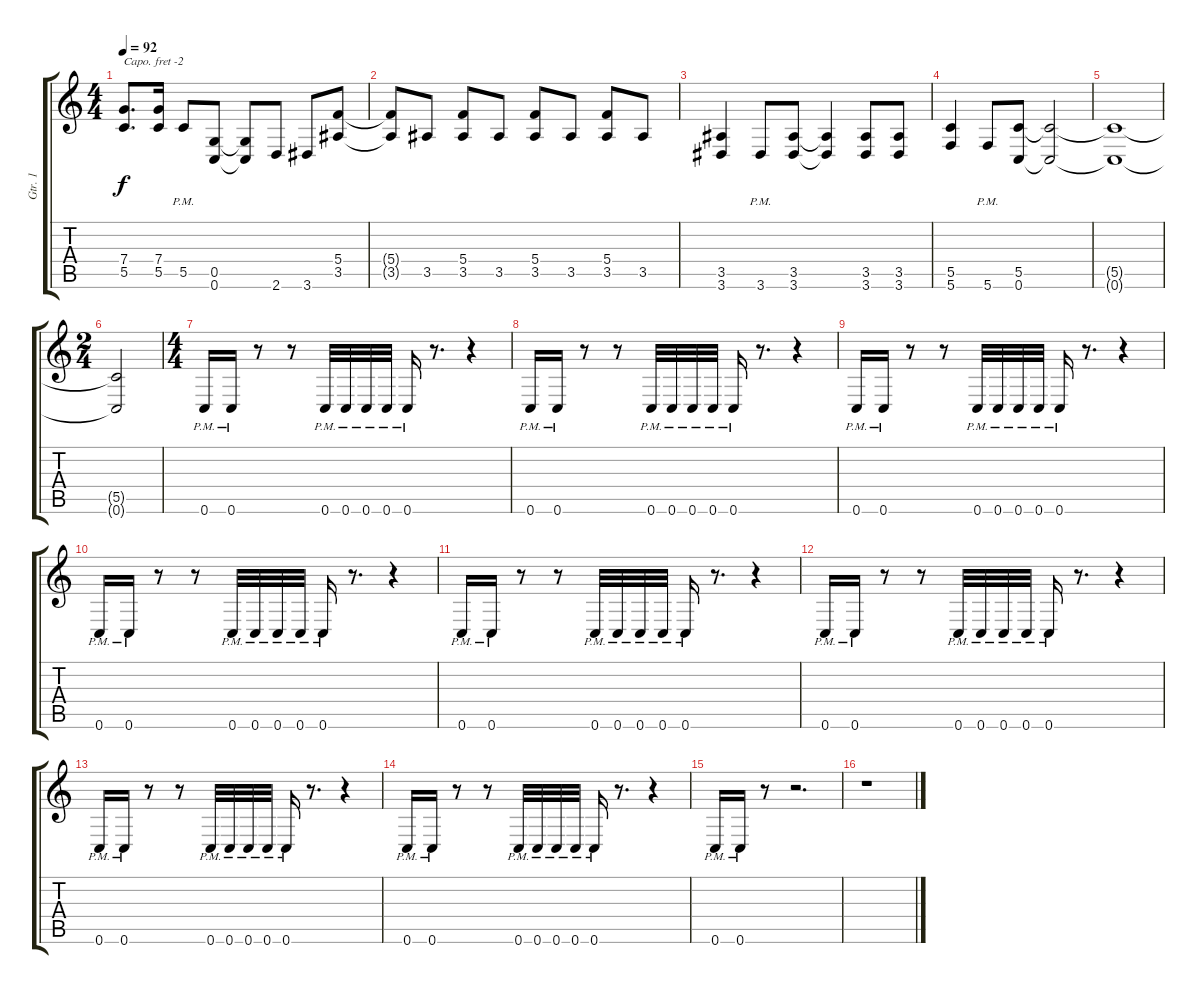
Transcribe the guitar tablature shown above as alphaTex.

\track ("Gtr. 1" "Gtr. 1") {instrument distortionguitar}
\staff {score tabs}
\capo -2
\tuning (E4 B3 G3 D3 A2 D2) {hide}
\ts (4 4)
\tempo 92
\clef g2
\ks c
(7.4 5.5).8{d dy f} (7.4 5.5).16 5.5{pm}.8 (0.5 0.6).8 (0.5{t} 0.6{t}).8 2.6.8 3.6.8 (5.4 3.5).8 |
(5.4{t} 3.5{t}).8 3.5.8 (5.4 3.5).8 3.5.8 (5.4 3.5).8 3.5.8 (5.4 3.5).8 3.5.8 |
(3.5 3.6).4 3.6{pm}.8 (3.5 3.6).8 (3.5{t} 3.6{t}).4 (3.5 3.6).8 (3.5 3.6).8 |
(5.5 5.6).4 5.6{pm}.8 (5.5 0.6).8 (5.5{t} 0.6{t}).2 |
(5.5{t} 0.6{t}).1 |
\ts (2 4)
(5.5{t} 0.6{t}).2 |
\ts (4 4)
0.6{pm}.16 0.6{pm}.16 r.8 r.8 0.6{pm}.32 0.6{pm}.32 0.6{pm}.32 0.6{pm}.32 0.6{pm}.16 r.8{d} r.4 |
0.6{pm}.16 0.6{pm}.16 r.8 r.8 0.6{pm}.32 0.6{pm}.32 0.6{pm}.32 0.6{pm}.32 0.6{pm}.16 r.8{d} r.4 |
0.6{pm}.16 0.6{pm}.16 r.8 r.8 0.6{pm}.32 0.6{pm}.32 0.6{pm}.32 0.6{pm}.32 0.6{pm}.16 r.8{d} r.4 |
0.6{pm}.16 0.6{pm}.16 r.8 r.8 0.6{pm}.32 0.6{pm}.32 0.6{pm}.32 0.6{pm}.32 0.6{pm}.16 r.8{d} r.4 |
0.6{pm}.16 0.6{pm}.16 r.8 r.8 0.6{pm}.32 0.6{pm}.32 0.6{pm}.32 0.6{pm}.32 0.6{pm}.16 r.8{d} r.4 |
0.6{pm}.16 0.6{pm}.16 r.8 r.8 0.6{pm}.32 0.6{pm}.32 0.6{pm}.32 0.6{pm}.32 0.6{pm}.16 r.8{d} r.4 |
0.6{pm}.16 0.6{pm}.16 r.8 r.8 0.6{pm}.32 0.6{pm}.32 0.6{pm}.32 0.6{pm}.32 0.6{pm}.16 r.8{d} r.4 |
0.6{pm}.16 0.6{pm}.16 r.8 r.8 0.6{pm}.32 0.6{pm}.32 0.6{pm}.32 0.6{pm}.32 0.6{pm}.16 r.8{d} r.4 |
0.6{pm}.16 0.6{pm}.16 r.8 r.2{d} |
r.1
